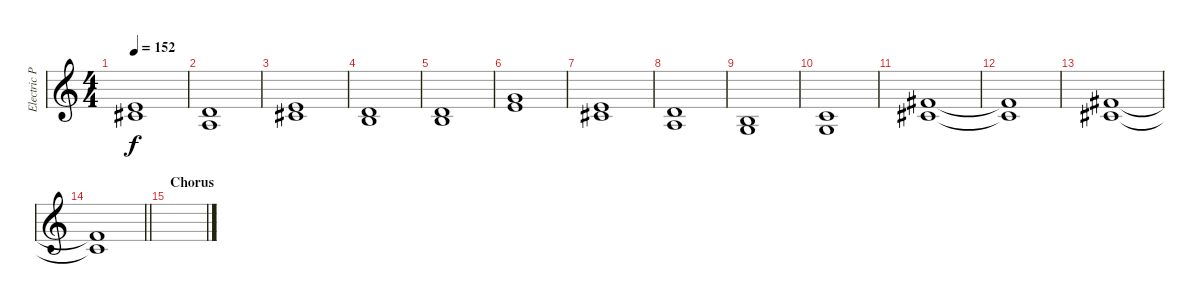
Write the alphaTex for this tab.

\track ("Electric Piano (Staff 1)" "Electric P") {mute instrument electricgrandpiano}
\staff {score}
\tuning (E4 B3 G3 D3 A2 E2 B1) {hide}
\ts (4 4)
\tempo 152
\clef g2
\ks c
(0.1 2.2).1{dy f} |
(3.2 2.3).1 |
(0.1 2.2).1 |
(3.2 4.3).1 |
(3.2 4.3).1 |
(3.1 5.2).1 |
(0.1 2.2).1 |
(3.2 2.3).1 |
(0.2 0.3).1 |
(1.2 0.3).1 |
(2.1 2.2).1 |
(2.1{t} 2.2{t}).1 |
(2.1 2.2).1 |
\barLineRight lightlight
(2.1{t} 2.2{t}).1 |
\section ("" "Chorus")
